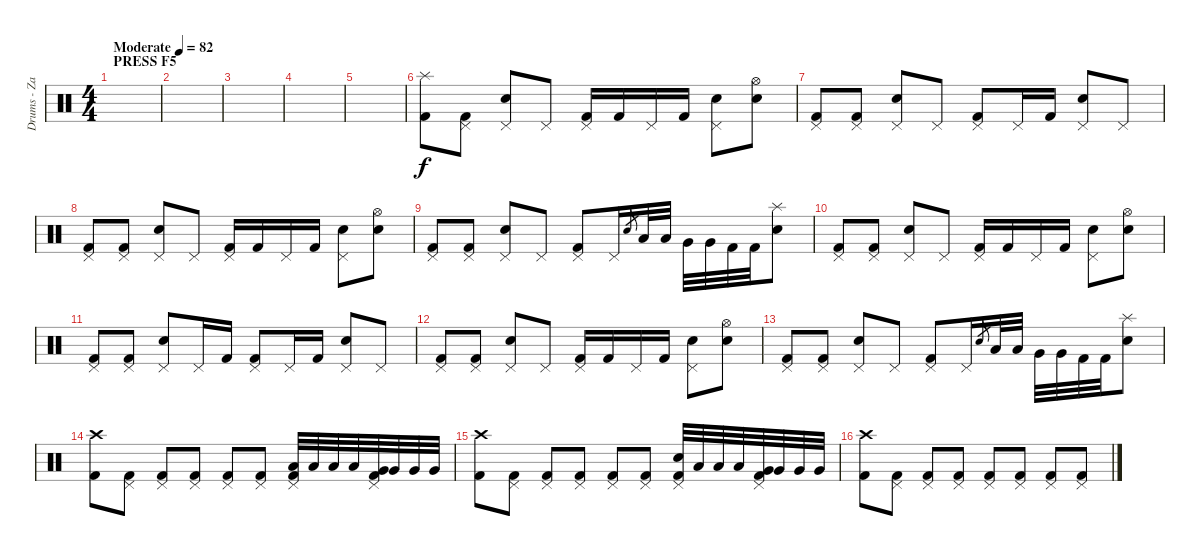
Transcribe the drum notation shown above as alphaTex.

\track ("Drums - Zac Farro" "Drums - Za") {instrument percussion}
\staff {score}
\articulation defaults
\ts (4 4)
\section ("" "PRESS F5")
\tempo (82 "Moderate")
\clef neutral
\ks c
|
|
|
|
|
("Splash (hit)" "Kick (hit) 2").8 ("Pedal Hi-Hat (hit)" "Kick (hit) 2").8 ("Pedal Hi-Hat (hit)" "Snare (hit) 2").8 "Pedal Hi-Hat (hit)".8 ("Pedal Hi-Hat (hit)" "Kick (hit) 2").16 "Kick (hit) 2".16 "Pedal Hi-Hat (hit)".16 "Kick (hit) 2".16 ("Pedal Hi-Hat (hit)" "Snare (hit) 2").8 ("Hi-Hat (open)" "Snare (hit) 2").8 |
("Pedal Hi-Hat (hit)" "Kick (hit) 2").8 ("Pedal Hi-Hat (hit)" "Kick (hit) 2").8 ("Pedal Hi-Hat (hit)" "Snare (hit) 2").8 "Pedal Hi-Hat (hit)".8 ("Pedal Hi-Hat (hit)" "Kick (hit) 2").8 "Pedal Hi-Hat (hit)".16 "Kick (hit) 2".16 ("Pedal Hi-Hat (hit)" "Snare (hit) 2").8 "Pedal Hi-Hat (hit)".8 |
("Pedal Hi-Hat (hit)" "Kick (hit) 2").8 ("Pedal Hi-Hat (hit)" "Kick (hit) 2").8 ("Pedal Hi-Hat (hit)" "Snare (hit) 2").8 "Pedal Hi-Hat (hit)".8 ("Pedal Hi-Hat (hit)" "Kick (hit) 2").16 "Kick (hit) 2".16 "Pedal Hi-Hat (hit)".16 "Kick (hit) 2".16 ("Pedal Hi-Hat (hit)" "Snare (hit) 2").8 ("Hi-Hat (open)" "Snare (hit) 2").8 |
("Pedal Hi-Hat (hit)" "Kick (hit) 2").8 ("Pedal Hi-Hat (hit)" "Kick (hit) 2").8 ("Pedal Hi-Hat (hit)" "Snare (hit) 2").8 "Pedal Hi-Hat (hit)".8 ("Pedal Hi-Hat (hit)" "Kick (hit) 2").8 "Pedal Hi-Hat (hit)".16 "Snare (hit) 2".8{gr} "Low Tom (hit)".32 "Low Tom (hit)".32 "Very Low Tom (hit)".32 "Very Low Tom (hit)".32 "Kick (hit) 2".32 "Kick (hit) 2".32 ("Splash (hit)" "Snare (hit) 2").8 |
("Pedal Hi-Hat (hit)" "Kick (hit) 2").8 ("Pedal Hi-Hat (hit)" "Kick (hit) 2").8 ("Pedal Hi-Hat (hit)" "Snare (hit) 2").8 "Pedal Hi-Hat (hit)".8 ("Pedal Hi-Hat (hit)" "Kick (hit) 2").16 "Kick (hit) 2".16 "Pedal Hi-Hat (hit)".16 "Kick (hit) 2".16 ("Pedal Hi-Hat (hit)" "Snare (hit) 2").8 ("Hi-Hat (open)" "Snare (hit) 2").8 |
("Pedal Hi-Hat (hit)" "Kick (hit) 2").8 ("Pedal Hi-Hat (hit)" "Kick (hit) 2").8 ("Pedal Hi-Hat (hit)" "Snare (hit) 2").8 "Pedal Hi-Hat (hit)".16 "Kick (hit) 2".16 ("Pedal Hi-Hat (hit)" "Kick (hit) 2").8 "Pedal Hi-Hat (hit)".16 "Kick (hit) 2".16 ("Pedal Hi-Hat (hit)" "Snare (hit) 2").8 "Pedal Hi-Hat (hit)".8 |
("Pedal Hi-Hat (hit)" "Kick (hit) 2").8 ("Pedal Hi-Hat (hit)" "Kick (hit) 2").8 ("Pedal Hi-Hat (hit)" "Snare (hit) 2").8 "Pedal Hi-Hat (hit)".8 ("Pedal Hi-Hat (hit)" "Kick (hit) 2").16 "Kick (hit) 2".16 "Pedal Hi-Hat (hit)".16 "Kick (hit) 2".16 ("Pedal Hi-Hat (hit)" "Snare (hit) 2").8 ("Hi-Hat (open)" "Snare (hit) 2").8 |
("Pedal Hi-Hat (hit)" "Kick (hit) 2").8 ("Pedal Hi-Hat (hit)" "Kick (hit) 2").8 ("Pedal Hi-Hat (hit)" "Snare (hit) 2").8 "Pedal Hi-Hat (hit)".8 ("Pedal Hi-Hat (hit)" "Kick (hit) 2").8 "Pedal Hi-Hat (hit)".16 "Snare (hit) 2".8{gr} "Low Tom (hit)".32 "Low Tom (hit)".32 "Very Low Tom (hit)".32 "Very Low Tom (hit)".32 "Kick (hit) 2".32 "Kick (hit) 2".32 ("Splash (hit)" "Snare (hit) 2").8 |
("Crash high (hit)" "Kick (hit) 2").8 ("Pedal Hi-Hat (hit)" "Kick (hit) 2").8 ("Pedal Hi-Hat (hit)" "Kick (hit) 2").8 ("Pedal Hi-Hat (hit)" "Kick (hit) 2").8 ("Pedal Hi-Hat (hit)" "Kick (hit) 2").8 ("Pedal Hi-Hat (hit)" "Kick (hit) 2").8 ("Pedal Hi-Hat (hit)" "Kick (hit) 2" "Low Tom (hit)").32 "Low Tom (hit)".32 "Low Tom (hit)".32 "Low Tom (hit)".32 ("Pedal Hi-Hat (hit)" "Kick (hit) 2" "Very Low Tom (hit)").32 "Very Low Tom (hit)".32 "Very Low Tom (hit)".32 "Very Low Tom (hit)".32 |
("Crash high (hit)" "Kick (hit) 2").8 ("Pedal Hi-Hat (hit)" "Kick (hit) 2").8 ("Pedal Hi-Hat (hit)" "Kick (hit) 2").8 ("Pedal Hi-Hat (hit)" "Kick (hit) 2").8 ("Pedal Hi-Hat (hit)" "Kick (hit) 2").8 ("Pedal Hi-Hat (hit)" "Kick (hit) 2").8 ("Pedal Hi-Hat (hit)" "Kick (hit) 2" "Snare (hit) 2").32 "Low Tom (hit)".32 "Low Tom (hit)".32 "Low Tom (hit)".32 ("Pedal Hi-Hat (hit)" "Kick (hit) 2" "Very Low Tom (hit)").32 "Very Low Tom (hit)".32 "Very Low Tom (hit)".32 "Very Low Tom (hit)".32 |
("Crash high (hit)" "Kick (hit) 2").8 ("Pedal Hi-Hat (hit)" "Kick (hit) 2").8 ("Pedal Hi-Hat (hit)" "Kick (hit) 2").8 ("Pedal Hi-Hat (hit)" "Kick (hit) 2").8 ("Pedal Hi-Hat (hit)" "Kick (hit) 2").8 ("Pedal Hi-Hat (hit)" "Kick (hit) 2").8 ("Pedal Hi-Hat (hit)" "Kick (hit) 2").8 ("Pedal Hi-Hat (hit)" "Kick (hit) 2").8
